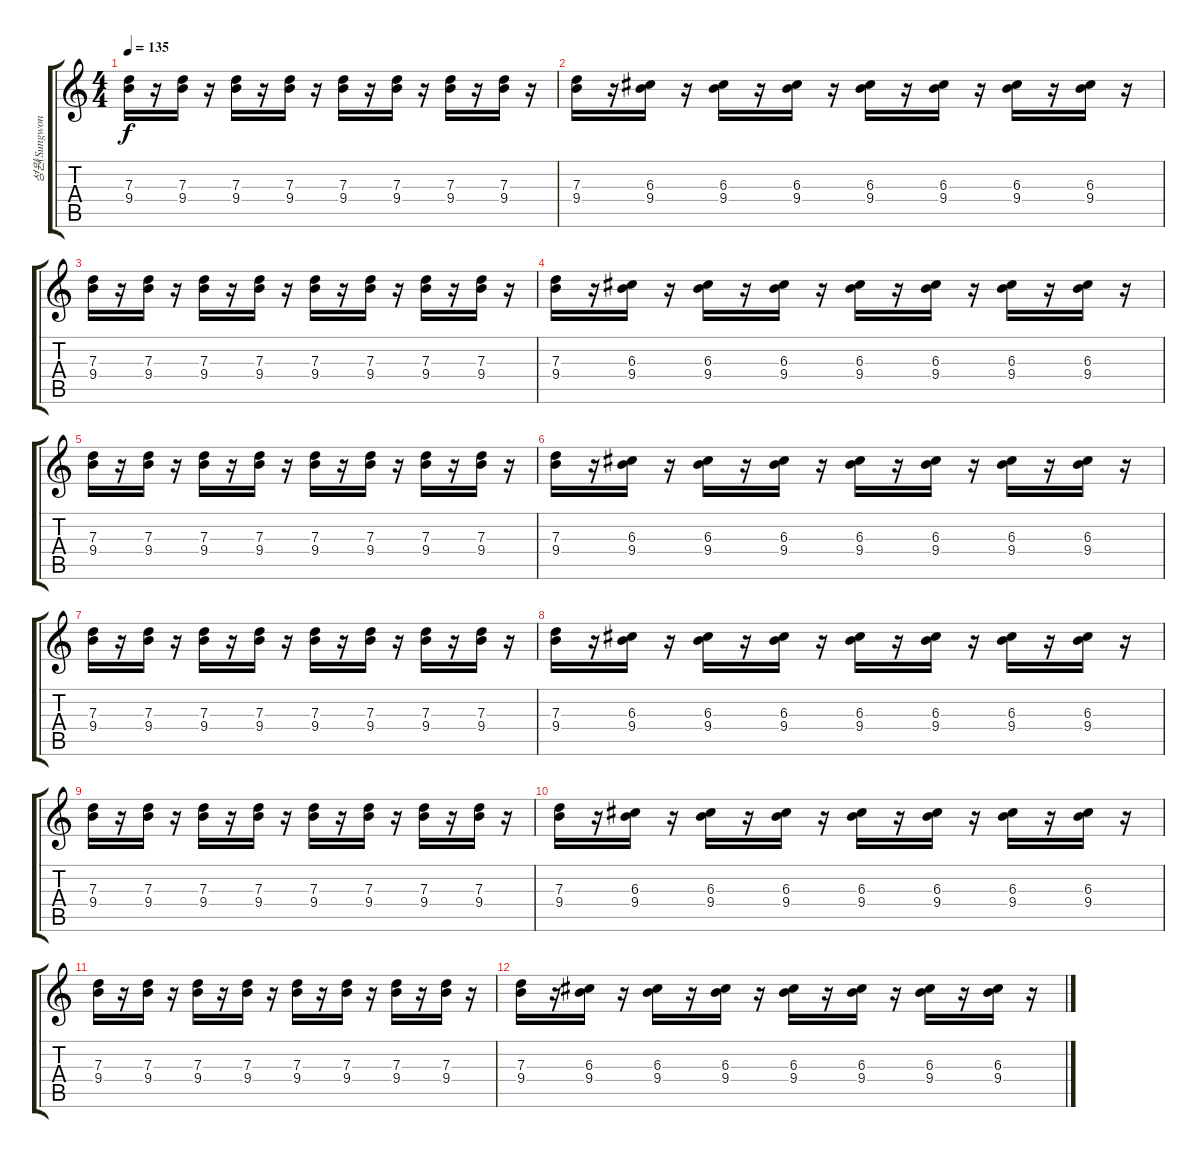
\track ("성원(Sungwon)" "성원(Sungwon") {instrument overdrivenguitar}
\staff {score tabs}
\tuning (E4 B3 G3 D3 A2 E2) {hide}
\ts (4 4)
\tempo 135
\clef g2
\ks c
(7.3 9.4).16{dy f} r.16 (7.3 9.4).16 r.16 (7.3 9.4).16 r.16 (7.3 9.4).16 r.16 (7.3 9.4).16 r.16 (7.3 9.4).16 r.16 (7.3 9.4).16 r.16 (7.3 9.4).16 r.16 |
(7.3 9.4).16 r.16 (6.3 9.4).16 r.16 (6.3 9.4).16 r.16 (6.3 9.4).16 r.16 (6.3 9.4).16 r.16 (6.3 9.4).16 r.16 (6.3 9.4).16 r.16 (6.3 9.4).16 r.16 |
(7.3 9.4).16 r.16 (7.3 9.4).16 r.16 (7.3 9.4).16 r.16 (7.3 9.4).16 r.16 (7.3 9.4).16 r.16 (7.3 9.4).16 r.16 (7.3 9.4).16 r.16 (7.3 9.4).16 r.16 |
(7.3 9.4).16 r.16 (6.3 9.4).16 r.16 (6.3 9.4).16 r.16 (6.3 9.4).16 r.16 (6.3 9.4).16 r.16 (6.3 9.4).16 r.16 (6.3 9.4).16 r.16 (6.3 9.4).16 r.16 |
(7.3 9.4).16 r.16 (7.3 9.4).16 r.16 (7.3 9.4).16 r.16 (7.3 9.4).16 r.16 (7.3 9.4).16 r.16 (7.3 9.4).16 r.16 (7.3 9.4).16 r.16 (7.3 9.4).16 r.16 |
(7.3 9.4).16 r.16 (6.3 9.4).16 r.16 (6.3 9.4).16 r.16 (6.3 9.4).16 r.16 (6.3 9.4).16 r.16 (6.3 9.4).16 r.16 (6.3 9.4).16 r.16 (6.3 9.4).16 r.16 |
(7.3 9.4).16 r.16 (7.3 9.4).16 r.16 (7.3 9.4).16 r.16 (7.3 9.4).16 r.16 (7.3 9.4).16 r.16 (7.3 9.4).16 r.16 (7.3 9.4).16 r.16 (7.3 9.4).16 r.16 |
(7.3 9.4).16 r.16 (6.3 9.4).16 r.16 (6.3 9.4).16 r.16 (6.3 9.4).16 r.16 (6.3 9.4).16 r.16 (6.3 9.4).16 r.16 (6.3 9.4).16 r.16 (6.3 9.4).16 r.16 |
(7.3 9.4).16 r.16 (7.3 9.4).16 r.16 (7.3 9.4).16 r.16 (7.3 9.4).16 r.16 (7.3 9.4).16 r.16 (7.3 9.4).16 r.16 (7.3 9.4).16 r.16 (7.3 9.4).16 r.16 |
(7.3 9.4).16 r.16 (6.3 9.4).16 r.16 (6.3 9.4).16 r.16 (6.3 9.4).16 r.16 (6.3 9.4).16 r.16 (6.3 9.4).16 r.16 (6.3 9.4).16 r.16 (6.3 9.4).16 r.16 |
(7.3 9.4).16 r.16 (7.3 9.4).16 r.16 (7.3 9.4).16 r.16 (7.3 9.4).16 r.16 (7.3 9.4).16 r.16 (7.3 9.4).16 r.16 (7.3 9.4).16 r.16 (7.3 9.4).16 r.16 |
(7.3 9.4).16 r.16 (6.3 9.4).16 r.16 (6.3 9.4).16 r.16 (6.3 9.4).16 r.16 (6.3 9.4).16 r.16 (6.3 9.4).16 r.16 (6.3 9.4).16 r.16 (6.3 9.4).16 r.16
